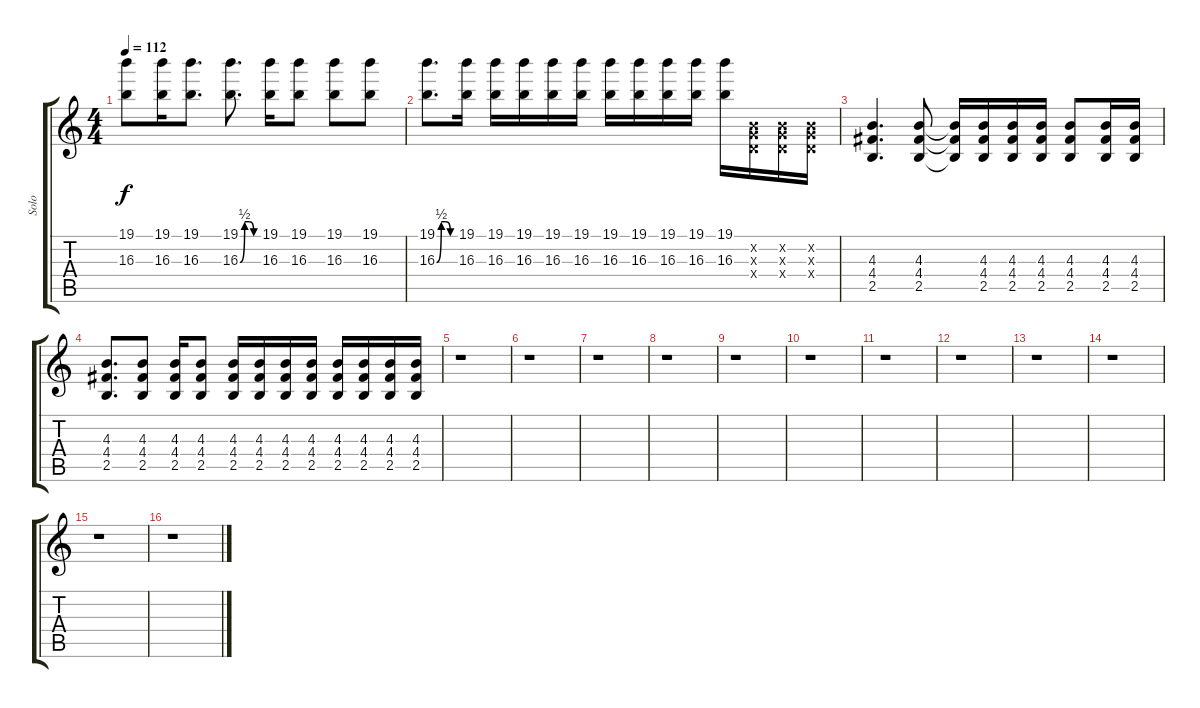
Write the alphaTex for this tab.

\track ("Solo" "Solo") {instrument distortionguitar}
\staff {score tabs}
\tuning (E4 B3 G3 D3 A2 E2) {hide}
\ts (4 4)
\tempo 112
\clef g2
\ks c
(19.1 16.3).8{dy f} (19.1 16.3).16 (19.1 16.3).8{d} (19.1 16.3{be (custom 0 0 15 2 30 2 45 0 60 0)}).8{d} (19.1 16.3).16 (19.1 16.3).8 (19.1 16.3).8 (19.1 16.3).8 |
(19.1 16.3{be (custom 0 0 15 2 30 2 45 0 60 0)}).8{d} (19.1 16.3).16 (19.1 16.3).16 (19.1 16.3).16 (19.1 16.3).16 (19.1 16.3).16 (19.1 16.3).16 (19.1 16.3).16 (19.1 16.3).16 (19.1 16.3).16 (19.1 16.3).16 (0.2{x} 0.3{x} 0.4{x}).16 (0.2{x} 0.3{x} 0.4{x}).16 (0.2{x} 0.3{x} 0.4{x}).16 |
(4.3 4.4 2.5).4{d} (4.3 4.4 2.5).8 (4.3{t} 4.4{t} 2.5{t}).16 (4.3 4.4 2.5).16 (4.3 4.4 2.5).16 (4.3 4.4 2.5).16 (4.3 4.4 2.5).8 (4.3 4.4 2.5).16 (4.3 4.4 2.5).16 |
(4.3 4.4 2.5).8{d} (4.3 4.4 2.5).8 (4.3 4.4 2.5).16 (4.3 4.4 2.5).8 (4.3 4.4 2.5).16 (4.3 4.4 2.5).16 (4.3 4.4 2.5).16 (4.3 4.4 2.5).16 (4.3 4.4 2.5).16 (4.3 4.4 2.5).16 (4.3 4.4 2.5).16 (4.3 4.4 2.5).16 |
r.1 |
r.1 |
r.1 |
r.1 |
r.1 |
r.1 |
r.1 |
r.1 |
r.1 |
r.1 |
r.1 |
r.1
